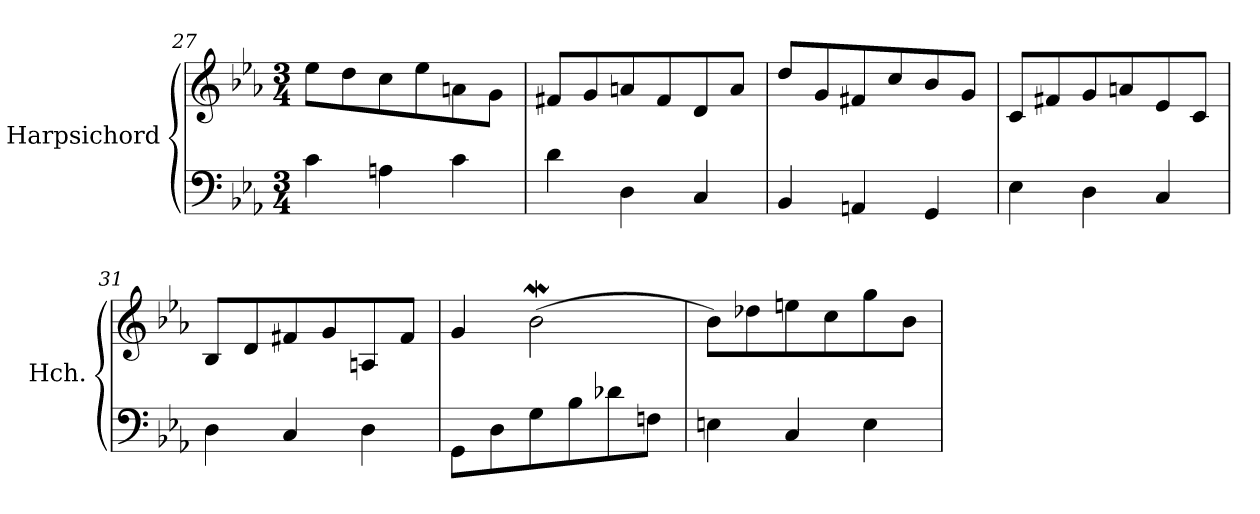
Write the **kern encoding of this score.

**kern	**kern
*part1	*part1
*staff2	*staff1
*I"Harpsichord	*
*I'Hch.	*
*clefF4	*clefG2
*k[b-e-a-]	*k[b-e-a-]
*M3/4	*M3/4
=27	=27
4c\	8ee-\L
.	8dd\
4An\	8cc\
.	8ee-\
4c\	8an\
.	8g\J
=28	=28
4d\	8f#X/L
.	8g/
4D\	8an/
.	8f#/
4C/	8d/
.	8a/J
=29	=29
4BB-/	8dd/L
.	8g/
4AAn/	8f#X/
.	8cc/
4GG/	8b-/
.	8g/J
=30	=30
4E-\	8c/L
.	8f#X/
4D\	8g/
.	8an/
4C/	8e-/
.	8c/J
=31	=31
4D\	8B-/L
.	8d/
4C/	8f#X/
.	8g/
4D\	8An/
.	8f#/J
=32	=32
*	*^
8GG\L	4g/	4ryy
8D\	.	.
8G\	(>2b-W\	2ani/yy
8B-\	.	.
8d-X\	.	.
8Fn\J	.	.
*	*v	*v
=33	=33
4En\	8b-\L)
.	8dd-X\
4C/	8een\
.	8cc\
4E\	8gg\
.	8b-\J
=	=
*-	*-
